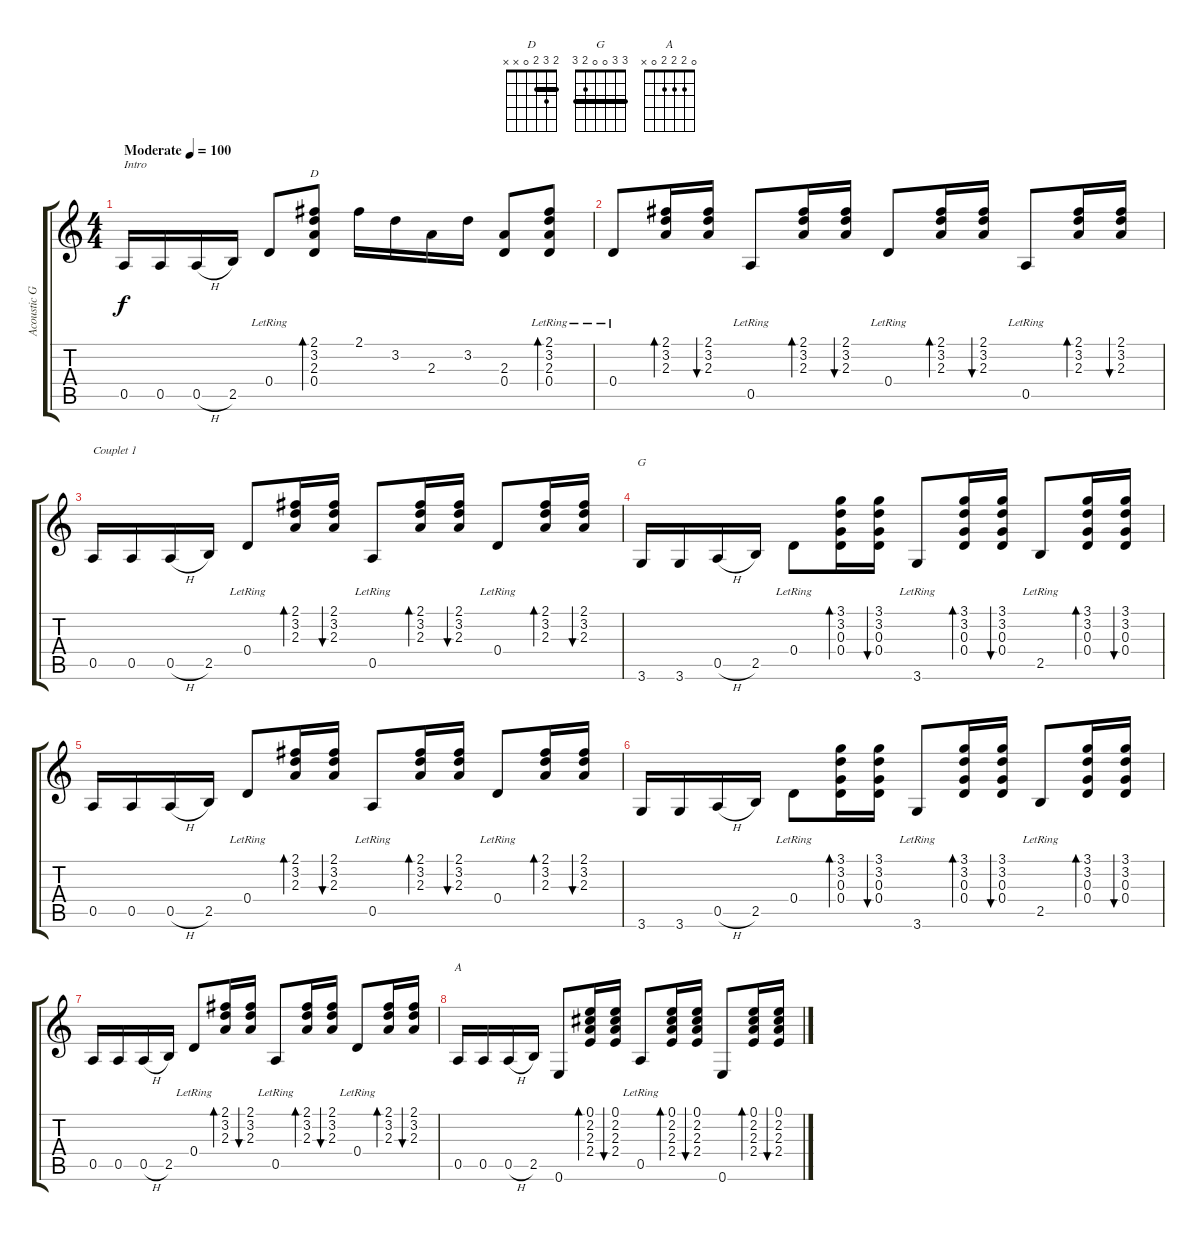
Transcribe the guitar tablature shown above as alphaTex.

\track ("Acoustic Guitar" "Acoustic G") {instrument acousticguitarsteel}
\staff {score tabs}
\tuning (E4 B3 G3 D3 A2 E2) {hide}
\chord ("D" 2 3 2 0 x x) {barre 2}
\chord ("G" 3 3 0 0 2 3) {barre 3}
\chord ("A" 0 2 2 2 0 x)
\ts (4 4)
\tempo (100 "Moderate")
\clef g2
\ks c
0.5.16{txt "Intro" dy f instrument acousticguitarsteel} 0.5.16 0.5{h}.16 2.5.16 0.4{lr}.8 (2.1 3.2 2.3 0.4).8{bd 60 ch "D"} 2.1.16 3.2.16 2.3.16 3.2.16 (2.3 0.4).8 (2.1 3.2 2.3 0.4{lr}).8{bd 60} |
0.4{lr}.8 (2.1 3.2 2.3).16{bd 60} (2.1 3.2 2.3).16{bu 60} 0.5{lr}.8 (2.1 3.2 2.3).16{bd 60} (2.1 3.2 2.3).16{bu 60} 0.4{lr}.8 (2.1 3.2 2.3).16{bd 60} (2.1 3.2 2.3).16{bu 60} 0.5{lr}.8 (2.1 3.2 2.3).16{bd 60} (2.1 3.2 2.3).16{bu 60} |
0.5.16{txt "Couplet 1"} 0.5.16 0.5{h}.16 2.5.16 0.4{lr}.8 (2.1 3.2 2.3).16{bd 60} (2.1 3.2 2.3).16{bu 60} 0.5{lr}.8 (2.1 3.2 2.3).16{bd 60} (2.1 3.2 2.3).16{bu 60} 0.4{lr}.8 (2.1 3.2 2.3).16{bd 60} (2.1 3.2 2.3).16{bu 60} |
3.6.16{ch "G"} 3.6.16 0.5{h}.16 2.5.16 0.4{lr}.8 (3.1 3.2 0.3 0.4).16{bd 60} (3.1 3.2 0.3 0.4).16{bu 60} 3.6{lr}.8 (3.1 3.2 0.3 0.4).16{bd 60} (3.1 3.2 0.3 0.4).16{bu 60} 2.5{lr}.8 (3.1 3.2 0.3 0.4).16{bd 60} (3.1 3.2 0.3 0.4).16{bu 60} |
0.5.16 0.5.16 0.5{h}.16 2.5.16 0.4{lr}.8 (2.1 3.2 2.3).16{bd 60} (2.1 3.2 2.3).16{bu 60} 0.5{lr}.8 (2.1 3.2 2.3).16{bd 60} (2.1 3.2 2.3).16{bu 60} 0.4{lr}.8 (2.1 3.2 2.3).16{bd 60} (2.1 3.2 2.3).16{bu 60} |
3.6.16 3.6.16 0.5{h}.16 2.5.16 0.4{lr}.8 (3.1 3.2 0.3 0.4).16{bd 60} (3.1 3.2 0.3 0.4).16{bu 60} 3.6{lr}.8 (3.1 3.2 0.3 0.4).16{bd 60} (3.1 3.2 0.3 0.4).16{bu 60} 2.5{lr}.8 (3.1 3.2 0.3 0.4).16{bd 60} (3.1 3.2 0.3 0.4).16{bu 60} |
0.5.16 0.5.16 0.5{h}.16 2.5.16 0.4{lr}.8 (2.1 3.2 2.3).16{bd 60} (2.1 3.2 2.3).16{bu 60} 0.5{lr}.8 (2.1 3.2 2.3).16{bd 60} (2.1 3.2 2.3).16{bu 60} 0.4{lr}.8 (2.1 3.2 2.3).16{bd 60} (2.1 3.2 2.3).16{bu 60} |
0.5.16{ch "A"} 0.5.16 0.5{h}.16 2.5.16 0.6.8 (0.1 2.2 2.3 2.4).16{bd 60} (0.1 2.2 2.3 2.4).16{bu 60} 0.5{lr}.8 (0.1 2.2 2.3 2.4).16{bd 60} (0.1 2.2 2.3 2.4).16{bu 60} 0.6.8 (0.1 2.2 2.3 2.4).16{bd 60} (0.1 2.2 2.3 2.4).16{bu 60}
